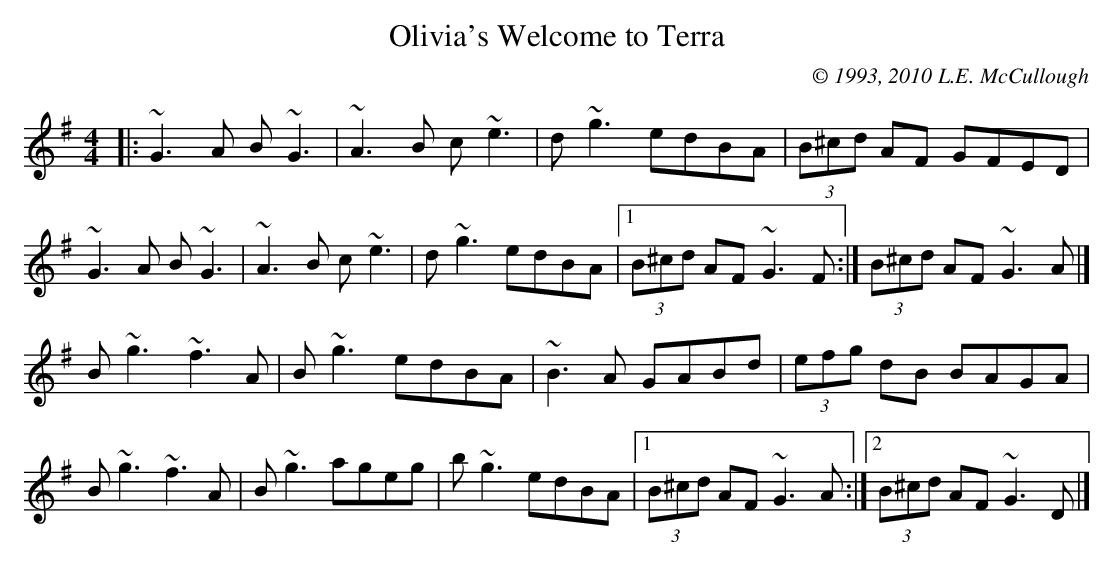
X:1
T:Olivia's Welcome to Terra
C:© 1993, 2010 L.E. McCullough
M:4/4
L:1/8
K:G
|:~G3A B~G3|~A3 B c~e3|d~g3 edBA|(3B^cd AF GFED|
~G3A B~G3|~A3 B c~e3|d~g3 edBA|1 (3B^cd AF ~G3F:|(3B^cd AF ~G3A|]
B~g3 ~f3A|B~g3 edBA|~B3A GABd|(3efg dB BAGA|
B~g3 ~f3A|B~g3 ageg|b~g3 edBA|1 (3B^cd AF ~G3A:|2 (3B^cd AF ~G3D|]
